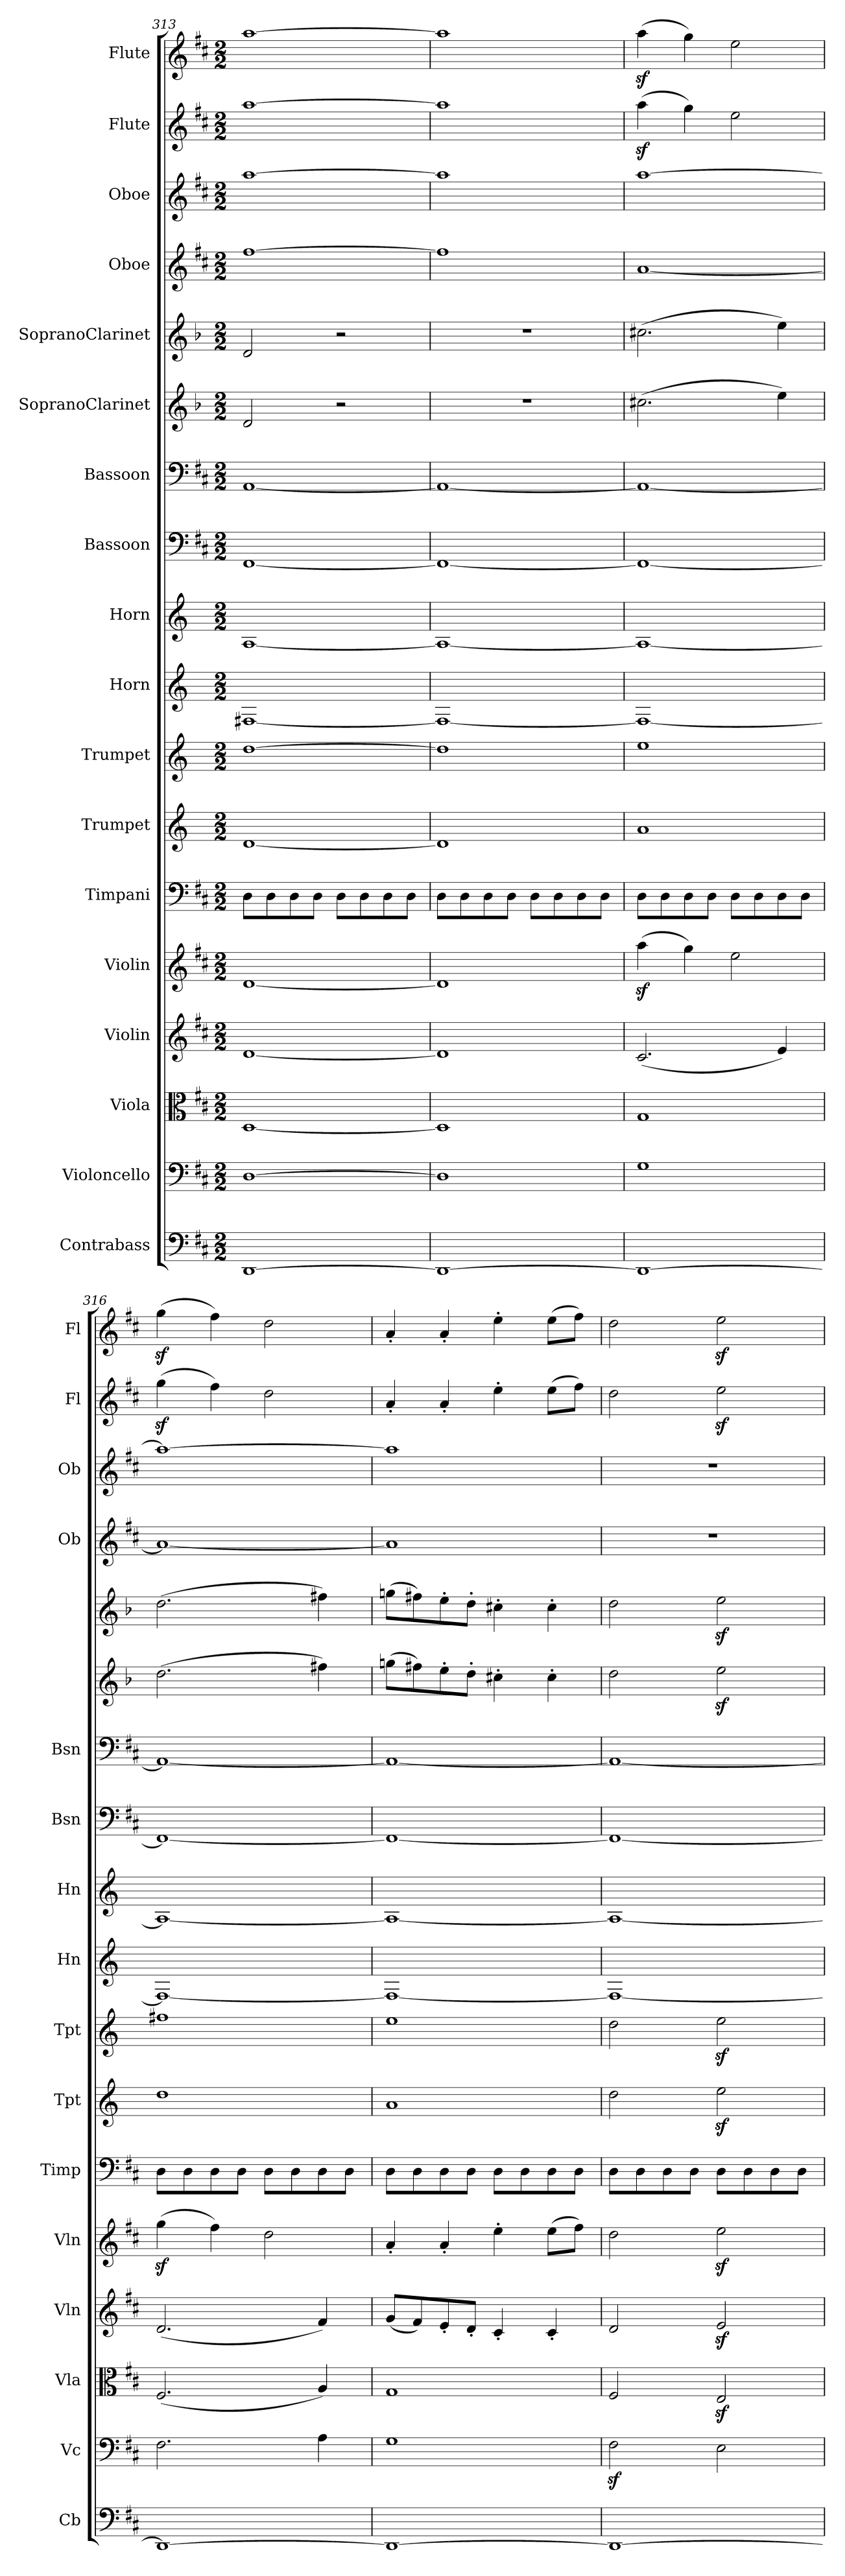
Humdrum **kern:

**kern	**kern	**kern	**kern	**kern	**kern	**kern	**kern	**kern	**kern	**kern	**kern	**kern	**kern	**kern	**kern	**kern	**kern
*part18	*part17	*part16	*part15	*part14	*part13	*part12	*part11	*part10	*part9	*part8	*part7	*part6	*part5	*part4	*part3	*part2	*part1
*staff18	*staff17	*staff16	*staff15	*staff14	*staff13	*staff12	*staff11	*staff10	*staff9	*staff8	*staff7	*staff6	*staff5	*staff4	*staff3	*staff2	*staff1
*I"Contrabass	*I"Violoncello	*I"Viola	*I"Violin	*I"Violin	*I"Timpani	*I"Trumpet	*I"Trumpet	*I"Horn	*I"Horn	*I"Bassoon	*I"Bassoon	*I"SopranoClarinet	*I"SopranoClarinet	*I"Oboe	*I"Oboe	*I"Flute	*I"Flute
*I'Cb	*I'Vc	*I'Vla	*I'Vln	*I'Vln	*I'Timp	*I'Tpt	*I'Tpt	*I'Hn	*I'Hn	*I'Bsn	*I'Bsn	*	*	*I'Ob	*I'Ob	*I'Fl	*I'Fl
*clefF4	*clefF4	*clefC3	*clefG2	*clefG2	*clefF4	*clefG2	*clefG2	*clefG2	*clefG2	*clefF4	*clefF4	*clefG2	*clefG2	*clefG2	*clefG2	*clefG2	*clefG2
*k[f#c#]	*k[f#c#]	*k[f#c#]	*k[f#c#]	*k[f#c#]	*k[f#c#]	*k[]	*k[]	*k[]	*k[]	*k[f#c#]	*k[f#c#]	*k[b-]	*k[b-]	*k[f#c#]	*k[f#c#]	*k[f#c#]	*k[f#c#]
*M2/2	*M2/2	*M2/2	*M2/2	*M2/2	*M2/2	*M2/2	*M2/2	*M2/2	*M2/2	*M2/2	*M2/2	*M2/2	*M2/2	*M2/2	*M2/2	*M2/2	*M2/2
=313	=313	=313	=313	=313	=313	=313	=313	=313	=313	=313	=313	=313	=313	=313	=313	=313	=313
[1DD\	[1D\	[1D/	[1d/	[1d/	8D\L	[1d/	[1dd\	[1F#X/	[1A/	[1FF#/	[1AA/	2d/	2d/	[1ff#\	[1aa\	[1aa\	[1aa\
.	.	.	.	.	8D\	.	.	.	.	.	.	.	.	.	.	.	.
.	.	.	.	.	8D\	.	.	.	.	.	.	.	.	.	.	.	.
.	.	.	.	.	8D\J	.	.	.	.	.	.	.	.	.	.	.	.
.	.	.	.	.	8D\L	.	.	.	.	.	.	2r	2r	.	.	.	.
.	.	.	.	.	8D\	.	.	.	.	.	.	.	.	.	.	.	.
.	.	.	.	.	8D\	.	.	.	.	.	.	.	.	.	.	.	.
.	.	.	.	.	8D\J	.	.	.	.	.	.	.	.	.	.	.	.
=314	=314	=314	=314	=314	=314	=314	=314	=314	=314	=314	=314	=314	=314	=314	=314	=314	=314
1DD\_	1D\]	1D/]	1d/]	1d/]	8D\L	1d/]	1dd\]	1F#/_	1A/_	1FF#/_	1AA/_	1r	1r	1ff#\]	1aa\]	1aa\]	1aa\]
.	.	.	.	.	8D\	.	.	.	.	.	.	.	.	.	.	.	.
.	.	.	.	.	8D\	.	.	.	.	.	.	.	.	.	.	.	.
.	.	.	.	.	8D\J	.	.	.	.	.	.	.	.	.	.	.	.
.	.	.	.	.	8D\L	.	.	.	.	.	.	.	.	.	.	.	.
.	.	.	.	.	8D\	.	.	.	.	.	.	.	.	.	.	.	.
.	.	.	.	.	8D\	.	.	.	.	.	.	.	.	.	.	.	.
.	.	.	.	.	8D\J	.	.	.	.	.	.	.	.	.	.	.	.
=315	=315	=315	=315	=315	=315	=315	=315	=315	=315	=315	=315	=315	=315	=315	=315	=315	=315
1DD\_	1G\	1G/	(2.c#/	(4aaz\	8D\L	1a/	1ee\	1F#/_	1A/_	1FF#/_	1AA/_	(2.cc#X\	(2.cc#X\	[1a/	[1aa\	(4aaz\	(4aaz\
.	.	.	.	.	8D\	.	.	.	.	.	.	.	.	.	.	.	.
.	.	.	.	4gg\)	8D\	.	.	.	.	.	.	.	.	.	.	4gg\)	4gg\)
.	.	.	.	.	8D\J	.	.	.	.	.	.	.	.	.	.	.	.
.	.	.	.	2ee\	8D\L	.	.	.	.	.	.	.	.	.	.	2ee\	2ee\
.	.	.	.	.	8D\	.	.	.	.	.	.	.	.	.	.	.	.
.	.	.	4e/)	.	8D\	.	.	.	.	.	.	4ee\)	4ee\)	.	.	.	.
.	.	.	.	.	8D\J	.	.	.	.	.	.	.	.	.	.	.	.
=316	=316	=316	=316	=316	=316	=316	=316	=316	=316	=316	=316	=316	=316	=316	=316	=316	=316
1DD\_	2.F#\	(2.F#/	(2.d/	(4ggz\	8D\L	1dd\	1ff#X\	1F#/_	1A/_	1FF#/_	1AA/_	(2.dd\	(2.dd\	1a/_	1aa\_	(4ggz\	(4ggz\
.	.	.	.	.	8D\	.	.	.	.	.	.	.	.	.	.	.	.
.	.	.	.	4ff#\)	8D\	.	.	.	.	.	.	.	.	.	.	4ff#\)	4ff#\)
.	.	.	.	.	8D\J	.	.	.	.	.	.	.	.	.	.	.	.
.	.	.	.	2dd\	8D\L	.	.	.	.	.	.	.	.	.	.	2dd\	2dd\
.	.	.	.	.	8D\	.	.	.	.	.	.	.	.	.	.	.	.
.	4A\	4A/)	4f#/)	.	8D\	.	.	.	.	.	.	4ff#X\)	4ff#X\)	.	.	.	.
.	.	.	.	.	8D\J	.	.	.	.	.	.	.	.	.	.	.	.
=317	=317	=317	=317	=317	=317	=317	=317	=317	=317	=317	=317	=317	=317	=317	=317	=317	=317
1DD\_	1G\	1G/	(8g/L	4a'/	8D\L	1a/	1ee\	1F#/_	1A/_	1FF#/_	1AA/_	(8ggn\L	(8ggn\L	1a/]	1aa\]	4a'/	4a'/
.	.	.	8f#/)	.	8D\	.	.	.	.	.	.	8ff#X\)	8ff#X\)	.	.	.	.
.	.	.	8e'/	4a'/	8D\	.	.	.	.	.	.	8ee'\	8ee'\	.	.	4a'/	4a'/
.	.	.	8d'/J	.	8D\J	.	.	.	.	.	.	8dd'\J	8dd'\J	.	.	.	.
.	.	.	4c#'/	4ee'\	8D\L	.	.	.	.	.	.	4cc#X'\	4cc#X'\	.	.	4ee'\	4ee'\
.	.	.	.	.	8D\	.	.	.	.	.	.	.	.	.	.	.	.
.	.	.	4c#'/	(8ee\L	8D\	.	.	.	.	.	.	4cc#'\	4cc#'\	.	.	(8ee\L	(8ee\L
.	.	.	.	8ff#\J)	8D\J	.	.	.	.	.	.	.	.	.	.	8ff#\J)	8ff#\J)
=318	=318	=318	=318	=318	=318	=318	=318	=318	=318	=318	=318	=318	=318	=318	=318	=318	=318
1DD\_	2F#z\	2F#/	2d/	2dd\	8D\L	2dd\	2dd\	1F#/_	1A/_	1FF#/_	1AA/_	2dd\	2dd\	1r	1r	2dd\	2dd\
.	.	.	.	.	8D\	.	.	.	.	.	.	.	.	.	.	.	.
.	.	.	.	.	8D\	.	.	.	.	.	.	.	.	.	.	.	.
.	.	.	.	.	8D\J	.	.	.	.	.	.	.	.	.	.	.	.
.	2E\	2Ez/	2ez/	2eez\	8D\L	2eez\	2eez\	.	.	.	.	2eez\	2eez\	.	.	2eez\	2eez\
.	.	.	.	.	8D\	.	.	.	.	.	.	.	.	.	.	.	.
.	.	.	.	.	8D\	.	.	.	.	.	.	.	.	.	.	.	.
.	.	.	.	.	8D\J	.	.	.	.	.	.	.	.	.	.	.	.
=	=	=	=	=	=	=	=	=	=	=	=	=	=	=	=	=	=
*-	*-	*-	*-	*-	*-	*-	*-	*-	*-	*-	*-	*-	*-	*-	*-	*-	*-
